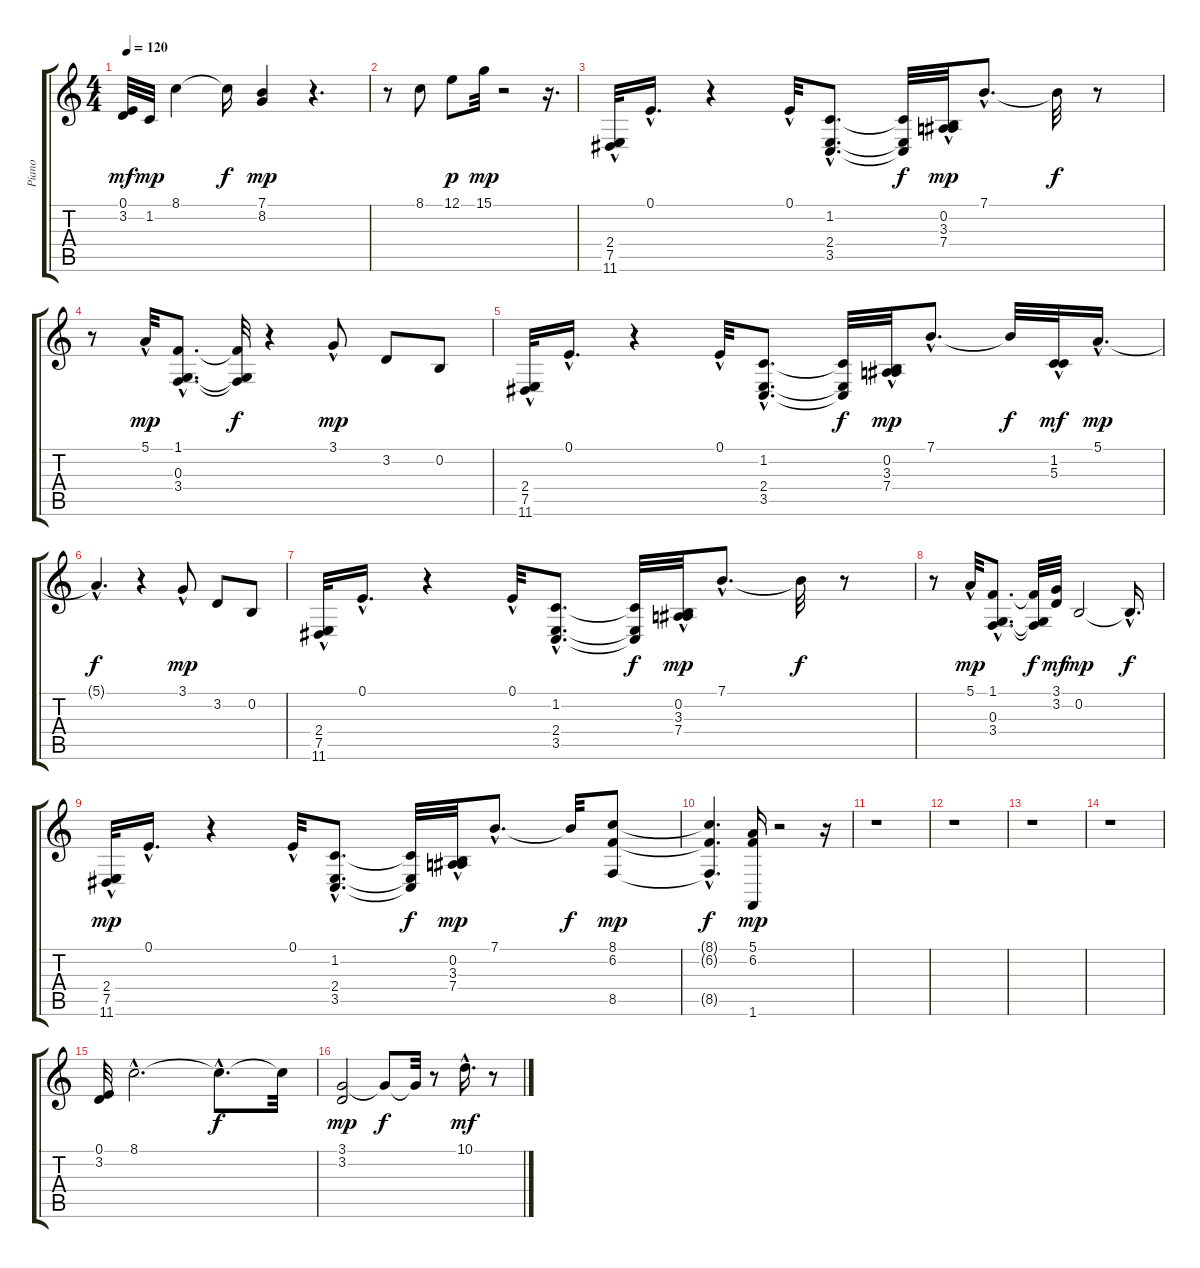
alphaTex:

\track ("Piano   " "Piano   ") {instrument electricpiano1}
\staff {score tabs}
\tuning (E4 B3 G3 D3 A2 E2) {hide}
\ts (4 4)
\tempo 120
\clef g2
\ks c
(0.1 3.2).32{dy mf} 1.2.32{dy mp} 8.1.4 8.1{t}.16{dy f} (7.1 8.2).4{dy mp} r.4{d} |
r.8 8.1.8 12.1.8{dy p} 15.1.32{dy mp} r.2 r.16{d} |
(2.4{hac} 7.5{hac} 11.6{hac}).32 0.1{hac}.16{d} r.4 0.1{hac}.32 (1.2{hac} 2.4{hac} 3.5{hac}).8{d} (1.2{t} 2.4{t} 3.5{t}).32{dy f} (0.2{hac} 3.3{hac} 7.4{hac}).32{dy mp} 7.1{hac}.8{d} 7.1{t}.32{dy f} r.8 |
r.8 5.1{hac}.32{dy mp} (1.1{hac} 0.3{hac} 3.4{hac}).8{d} (1.1{t} 0.3{t} 3.4{t}).32{dy f} r.4 3.1{hac}.8{dy mp} 3.2.8 0.2.8 |
(2.4{hac} 7.5{hac} 11.6{hac}).32 0.1{hac}.16{d} r.4 0.1{hac}.32 (1.2{hac} 2.4{hac} 3.5{hac}).8{d} (1.2{t} 2.4{t} 3.5{t}).32{dy f} (0.2{hac} 3.3{hac} 7.4{hac}).32{dy mp} 7.1{hac}.8{d} 7.1{t}.32{dy f} (1.2{hac} 5.3{hac}).32{dy mf} 5.1{hac}.16{d dy mp} |
5.1{hac t}.4{d dy f} r.4 3.1{hac}.8{dy mp} 3.2.8 0.2.8 |
(2.4{hac} 7.5{hac} 11.6{hac}).32 0.1{hac}.16{d} r.4 0.1{hac}.32 (1.2{hac} 2.4{hac} 3.5{hac}).8{d} (1.2{t} 2.4{t} 3.5{t}).32{dy f} (0.2{hac} 3.3{hac} 7.4{hac}).32{dy mp} 7.1{hac}.8{d} 7.1{t}.32{dy f} r.8 |
r.8 5.1{hac}.32{dy mp} (1.1{hac} 0.3{hac} 3.4{hac}).8{d} (1.1{t} 0.3{t} 3.4{t}).32{dy f} (3.1 3.2).32{dy mf} 0.2.2{dy mp} 0.2{hac t}.16{d dy f} |
(2.4{hac} 7.5{hac} 11.6{hac}).32{dy mp} 0.1{hac}.16{d} r.4 0.1{hac}.32 (1.2{hac} 2.4{hac} 3.5{hac}).8{d} (1.2{t} 2.4{t} 3.5{t}).32{dy f} (0.2{hac} 3.3{hac} 7.4{hac}).32{dy mp} 7.1{hac}.8{d} 7.1{t}.32{dy f} (8.1 6.2 8.5).8{dy mp} |
(8.1{t} 6.2{t} 8.5{hac t}).4{d dy f} (5.1 6.2 1.6).16{dy mp} r.2 r.16 |
r.1 |
r.1 |
r.1 |
r.1 |
(0.1 3.2).32 8.1{hac}.2{d} 8.1{hac t}.8{d dy f} 8.1{t}.32 |
(3.1 3.2).2{dy mp} 3.1{t}.8{dy f} 3.1{t}.32 r.8 10.1{hac}.16{d dy mf} r.8
